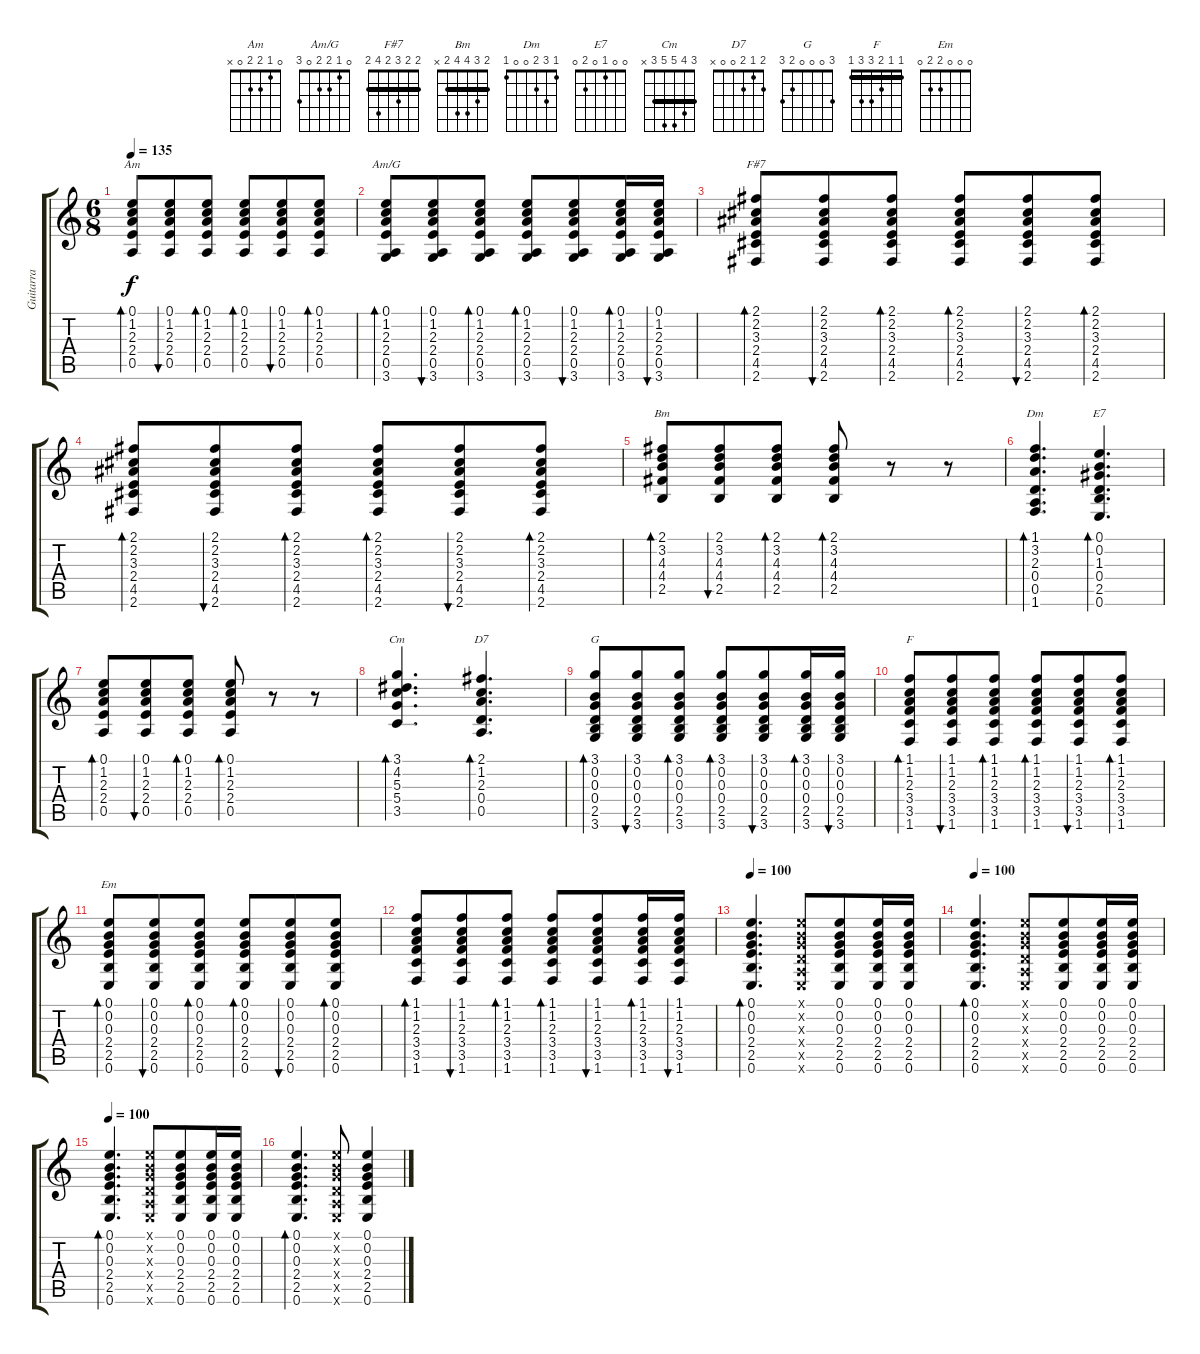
\track ("Guitarra" "Guitarra") {instrument acousticguitarnylon}
\staff {score tabs}
\tuning (E4 B3 G3 D3 A2 E2) {hide}
\chord ("Am" 0 1 2 2 0 x)
\chord ("Am/G" 0 1 2 2 0 3)
\chord ("F#7" 2 2 3 2 4 2) {barre 2}
\chord ("Bm" 2 3 4 4 2 x) {barre 2}
\chord ("Dm" 1 3 2 0 0 1)
\chord ("E7" 0 0 1 0 2 0)
\chord ("Cm" 3 4 5 5 3 x) {barre 3}
\chord ("D7" 2 1 2 0 0 x)
\chord ("G" 3 0 0 0 2 3)
\chord ("F" 1 1 2 3 3 1) {barre 1}
\chord ("Em" 0 0 0 2 2 0)
\ts (6 8)
\tempo 135
\clef g2
\ks c
(0.1 1.2 2.3 2.4 0.5).8{bd 30 ch "Am" dy f} (0.1 1.2 2.3 2.4 0.5).8{bu 30} (0.1 1.2 2.3 2.4 0.5).8{bd 30} (0.1 1.2 2.3 2.4 0.5).8{bd 30} (0.1 1.2 2.3 2.4 0.5).8{bu 30} (0.1 1.2 2.3 2.4 0.5).8{bd 30} |
(0.1 1.2 2.3 2.4 0.5 3.6).8{bd 30 ch "Am/G"} (0.1 1.2 2.3 2.4 0.5 3.6).8{bu 30} (0.1 1.2 2.3 2.4 0.5 3.6).8{bd 30} (0.1 1.2 2.3 2.4 0.5 3.6).8{bd 30} (0.1 1.2 2.3 2.4 0.5 3.6).8{bu 30} (0.1 1.2 2.3 2.4 0.5 3.6).16{bd 30} (0.1 1.2 2.3 2.4 0.5 3.6).16{bu 120} |
(2.1 2.2 3.3 2.4 4.5 2.6).8{bd 30 ch "F#7"} (2.1 2.2 3.3 2.4 4.5 2.6).8{bu 30} (2.1 2.2 3.3 2.4 4.5 2.6).8{bd 30} (2.1 2.2 3.3 2.4 4.5 2.6).8{bd 30} (2.1 2.2 3.3 2.4 4.5 2.6).8{bu 30} (2.1 2.2 3.3 2.4 4.5 2.6).8{bd 30} |
(2.1 2.2 3.3 2.4 4.5 2.6).8{bd 30} (2.1 2.2 3.3 2.4 4.5 2.6).8{bu 30} (2.1 2.2 3.3 2.4 4.5 2.6).8{bd 30} (2.1 2.2 3.3 2.4 4.5 2.6).8{bd 30} (2.1 2.2 3.3 2.4 4.5 2.6).8{bu 30} (2.1 2.2 3.3 2.4 4.5 2.6).8{bd 30} |
(2.1 3.2 4.3 4.4 2.5).8{bd 30 ch "Bm"} (2.1 3.2 4.3 4.4 2.5).8{bu 30} (2.1 3.2 4.3 4.4 2.5).8{bd 30} (2.1 3.2 4.3 4.4 2.5).8{bd 30} r.8 r.8 |
(1.1 3.2 2.3 0.4 0.5 1.6).4{d bd 60 ch "Dm"} (0.1 0.2 1.3 0.4 2.5 0.6).4{d bd 60 ch "E7"} |
(0.1 1.2 2.3 2.4 0.5).8{bd 30} (0.1 1.2 2.3 2.4 0.5).8{bu 30} (0.1 1.2 2.3 2.4 0.5).8{bd 30} (0.1 1.2 2.3 2.4 0.5).8{bd 30} r.8 r.8 |
(3.1 4.2 5.3 5.4 3.5).4{d bd 60 ch "Cm"} (2.1 1.2 2.3 0.4 0.5).4{d bd 60 ch "D7"} |
(3.1 0.2 0.3 0.4 2.5 3.6).8{bd 30 ch "G"} (3.1 0.2 0.3 0.4 2.5 3.6).8{bu 30} (3.1 0.2 0.3 0.4 2.5 3.6).8{bd 30} (3.1 0.2 0.3 0.4 2.5 3.6).8{bd 30} (3.1 0.2 0.3 0.4 2.5 3.6).8{bu 30} (3.1 0.2 0.3 0.4 2.5 3.6).16{bd 30} (3.1 0.2 0.3 0.4 2.5 3.6).16{bu 120} |
(1.1 1.2 2.3 3.4 3.5 1.6).8{bd 30 ch "F"} (1.1 1.2 2.3 3.4 3.5 1.6).8{bu 30} (1.1 1.2 2.3 3.4 3.5 1.6).8{bd 30} (1.1 1.2 2.3 3.4 3.5 1.6).8{bd 30} (1.1 1.2 2.3 3.4 3.5 1.6).8{bu 30} (1.1 1.2 2.3 3.4 3.5 1.6).8{bd 30} |
(0.1 0.2 0.3 2.4 2.5 0.6).8{bd 30 ch "Em"} (0.1 0.2 0.3 2.4 2.5 0.6).8{bu 30} (0.1 0.2 0.3 2.4 2.5 0.6).8{bd 30} (0.1 0.2 0.3 2.4 2.5 0.6).8{bd 30} (0.1 0.2 0.3 2.4 2.5 0.6).8{bu 30} (0.1 0.2 0.3 2.4 2.5 0.6).8{bd 30} |
(1.1 1.2 2.3 3.4 3.5 1.6).8{bd 30} (1.1 1.2 2.3 3.4 3.5 1.6).8{bu 30} (1.1 1.2 2.3 3.4 3.5 1.6).8{bd 30} (1.1 1.2 2.3 3.4 3.5 1.6).8{bd 30} (1.1 1.2 2.3 3.4 3.5 1.6).8{bu 30} (1.1 1.2 2.3 3.4 3.5 1.6).16{bd 30} (1.1 1.2 2.3 3.4 3.5 1.6).16{bu 120} |
\tempo 100
(0.1 0.2 0.3 2.4 2.5 0.6).4{d bd 120} (0.1{x} 0.2{x} 0.3{x} 0.4{x} 0.5{x} 0.6{x}).8 (0.1 0.2 0.3 2.4 2.5 0.6).8 (0.1 0.2 0.3 2.4 2.5 0.6).16 (0.1 0.2 0.3 2.4 2.5 0.6).16 |
\tempo 100
(0.1 0.2 0.3 2.4 2.5 0.6).4{d bd 120} (0.1{x} 0.2{x} 0.3{x} 0.4{x} 0.5{x} 0.6{x}).8 (0.1 0.2 0.3 2.4 2.5 0.6).8 (0.1 0.2 0.3 2.4 2.5 0.6).16 (0.1 0.2 0.3 2.4 2.5 0.6).16 |
\tempo 100
(0.1 0.2 0.3 2.4 2.5 0.6).4{d bd 120} (0.1{x} 0.2{x} 0.3{x} 0.4{x} 0.5{x} 0.6{x}).8 (0.1 0.2 0.3 2.4 2.5 0.6).8 (0.1 0.2 0.3 2.4 2.5 0.6).16 (0.1 0.2 0.3 2.4 2.5 0.6).16 |
(0.1 0.2 0.3 2.4 2.5 0.6).4{d bd 60} (0.1{x} 0.2{x} 0.3{x} 0.4{x} 0.5{x} 0.6{x}).8 (0.1 0.2 0.3 2.4 2.5 0.6).4
